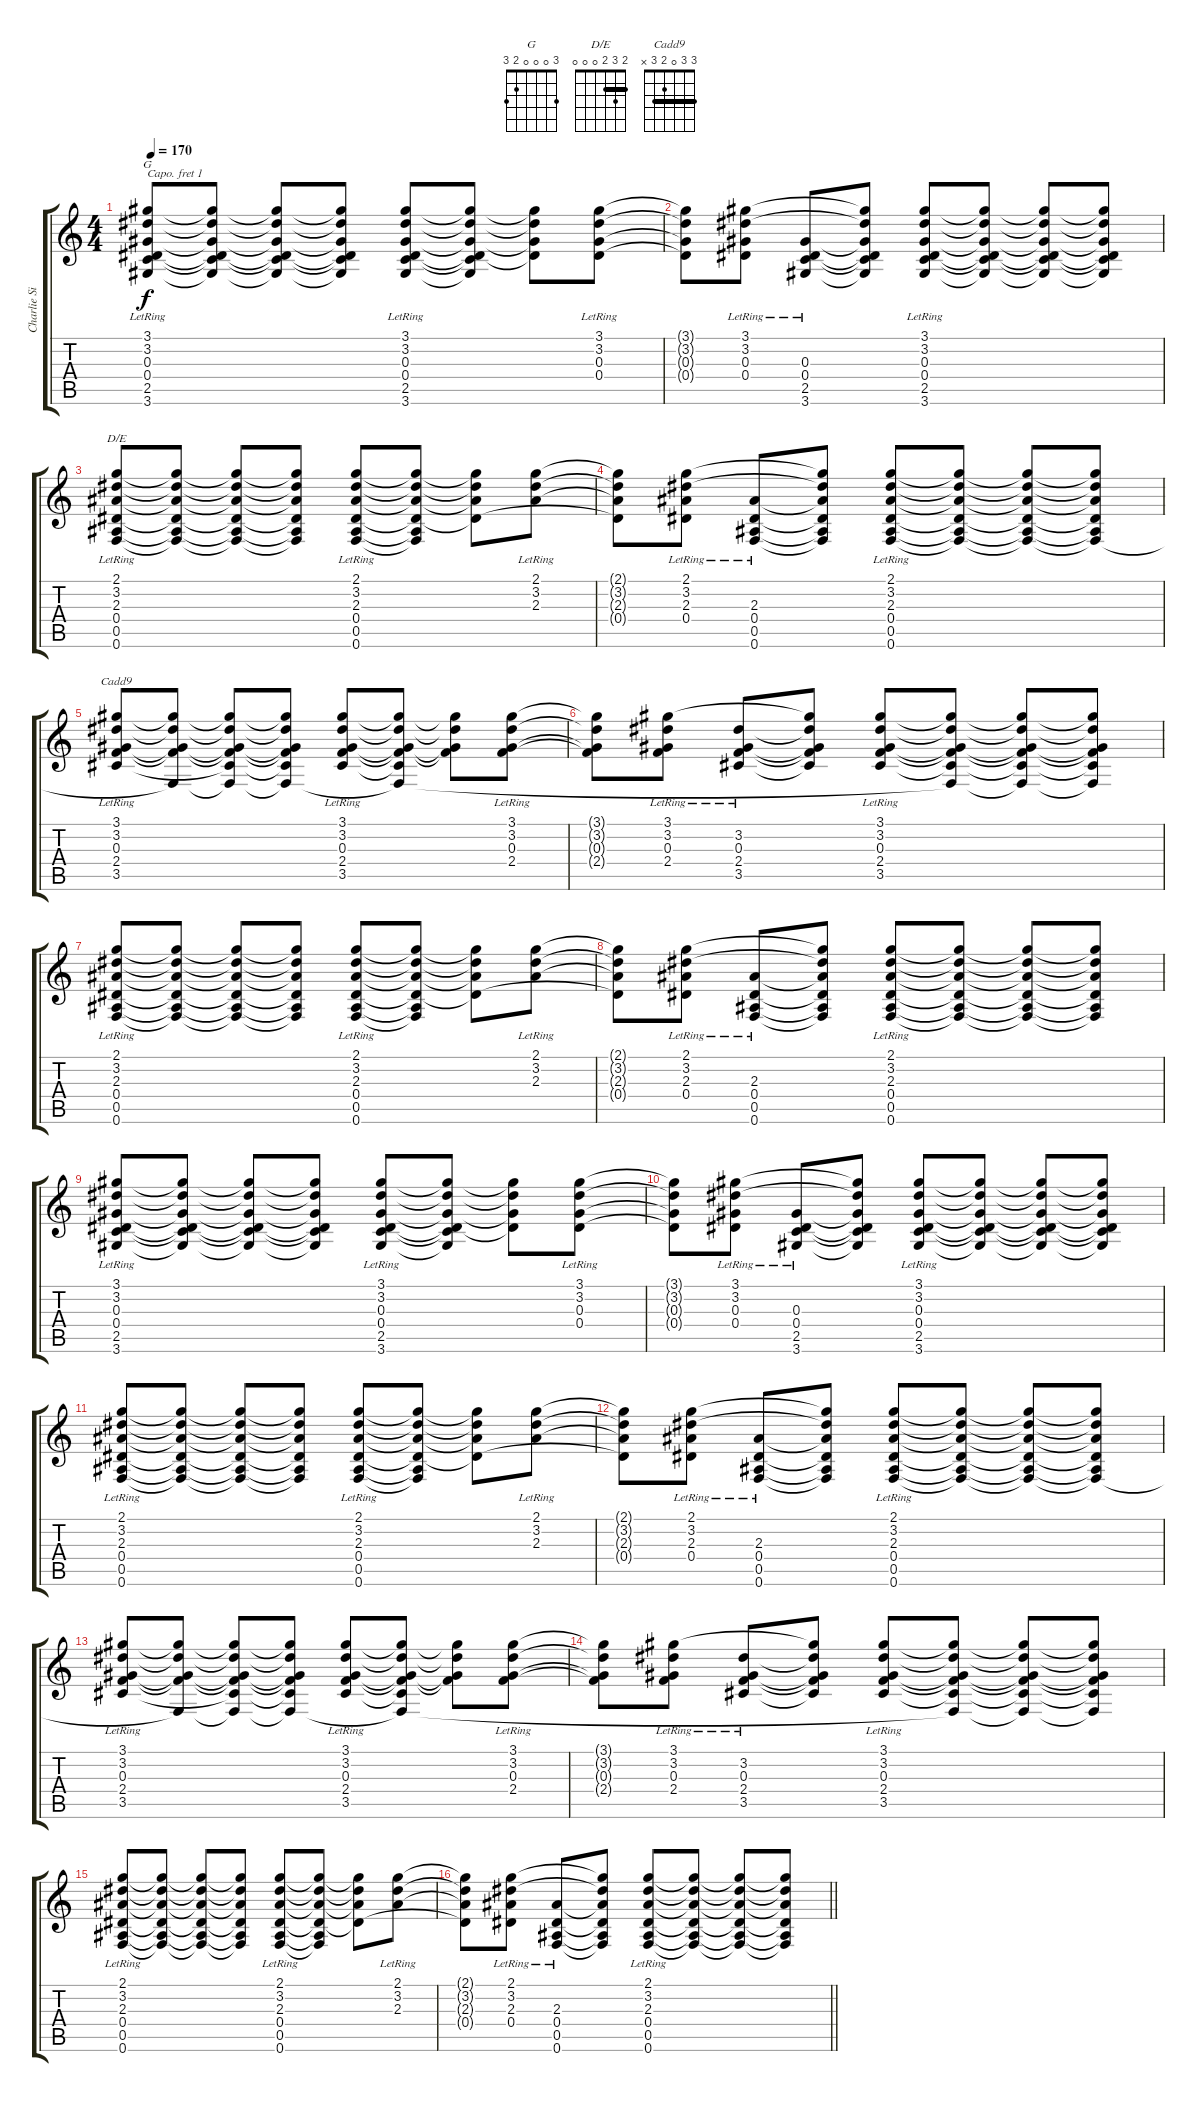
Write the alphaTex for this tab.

\track ("Charlie Simpson (Guitar)" "Charlie Si") {instrument distortionguitar}
\staff {score tabs}
\capo 1
\tuning (E4 B3 G3 D3 A2 E2) {hide}
\chord ("G" 3 0 0 0 2 3)
\chord ("D/E" 2 3 2 0 0 0) {barre 2}
\chord ("Cadd9" 3 3 0 2 3 x) {barre 3}
\ts (4 4)
\tempo 170
\clef g2
\ks c
(3.1{lr} 3.2{lr} 0.3{lr} 0.4{lr} 2.5{lr} 3.6{lr}).8{ch "G" dy f} (3.1{t} 3.2{t} 0.3{t} 0.4{t} 2.5{t} 3.6{t}).8 (3.1{t} 3.2{t} 0.3{t} 0.4{t} 2.5{t} 3.6{t}).8 (3.1{t} 3.2{t} 0.3{t} 0.4{t} 2.5{t} 3.6{t}).8 (3.1{lr} 3.2{lr} 0.3{lr} 0.4{lr} 2.5{lr} 3.6{lr}).8 (3.1{t} 3.2{t} 0.3{t} 0.4{t} 2.5{t} 3.6{t}).8 (3.1{t} 3.2{t} 0.3{t} 0.4{t}).8 (3.1{lr} 3.2{lr} 0.3{lr} 0.4{lr}).8 |
(3.1{t} 3.2{t} 0.3{t} 0.4{t}).8 (3.1{lr} 3.2{lr} 0.3{lr} 0.4{lr}).8 (0.3{lr} 0.4{lr} 2.5{lr} 3.6{lr}).8 (3.1{t} 3.2{t} 0.3{t} 0.4{t} 2.5{t} 3.6{t}).8 (3.1{lr} 3.2{lr} 0.3{lr} 0.4{lr} 2.5{lr} 3.6{lr}).8 (3.1{t} 3.2{t} 0.3{t} 0.4{t} 2.5{t} 3.6{t}).8 (3.1{t} 3.2{t} 0.3{t} 0.4{t} 2.5{t} 3.6{t}).8 (3.1{t} 3.2{t} 0.3{t} 0.4{t} 2.5{t} 3.6{t}).8 |
(2.1{lr} 3.2{lr} 2.3{lr} 0.4{lr} 0.5{lr} 0.6{lr}).8{ch "D/E"} (2.1{t} 3.2{t} 2.3{t} 0.4{t} 0.5{t} 0.6{t}).8 (2.1{t} 3.2{t} 2.3{t} 0.4{t} 0.5{t} 0.6{t}).8 (2.1{t} 3.2{t} 2.3{t} 0.4{t} 0.5{t} 0.6{t}).8 (2.1{lr} 3.2{lr} 2.3{lr} 0.4{lr} 0.5{lr} 0.6{lr}).8 (2.1{t} 3.2{t} 2.3{t} 0.4{t} 0.5{t} 0.6{t}).8 (2.1{t} 3.2{t} 2.3{t} 0.4{t}).8 (2.1{lr} 3.2{lr} 2.3{lr}).8 |
(2.1{t} 3.2{t} 2.3{t} 0.4{t}).8 (2.1{lr} 3.2{lr} 2.3{lr} 0.4{lr}).8 (2.3{lr} 0.4{lr} 0.5{lr} 0.6{lr}).8 (2.1{t} 3.2{t} 2.3{t} 0.4{t} 0.5{t} 0.6{t}).8 (2.1{lr} 3.2{lr} 2.3{lr} 0.4{lr} 0.5{lr} 0.6{lr}).8 (2.1{t} 3.2{t} 2.3{t} 0.4{t} 0.5{t} 0.6{t}).8 (2.1{t} 3.2{t} 2.3{t} 0.4{t} 0.5{t} 0.6{t}).8 (2.1{t} 3.2{t} 2.3{t} 0.4{t} 0.5{t} 0.6{t}).8 |
(3.1{lr} 3.2{lr} 0.3{lr} 2.4{lr} 3.5{lr}).8{ch "Cadd9"} (3.1{t} 3.2{t} 0.3{t} 2.4{t} 0.6{t}).8 (3.1{t} 3.2{t} 0.3{t} 2.4{t} 3.5{t} 0.6{t}).8 (3.1{t} 3.2{t} 0.3{t} 2.4{t} 3.5{t} 0.6{t}).8 (3.1{lr} 3.2{lr} 0.3{lr} 2.4{lr} 3.5{lr}).8 (3.1{t} 3.2{t} 0.3{t} 2.4{t} 3.5{t} 0.6{t}).8 (3.1{t} 3.2{t} 0.3{t} 2.4{t}).8 (3.1{lr} 3.2{lr} 0.3{lr} 2.4{lr}).8 |
(3.1{t} 3.2{t} 0.3{t} 2.4{t}).8 (3.1{lr} 3.2{lr} 0.3{lr} 2.4{lr}).8 (3.2{lr} 0.3{lr} 2.4{lr} 3.5{lr}).8 (3.1{t} 3.2{t} 0.3{t} 2.4{t} 3.5{t}).8 (3.1{lr} 3.2{lr} 0.3{lr} 2.4{lr} 3.5{lr}).8 (3.1{t} 3.2{t} 0.3{t} 2.4{t} 3.5{t} 0.6{t}).8 (3.1{t} 3.2{t} 0.3{t} 2.4{t} 3.5{t} 0.6{t}).8 (3.1{t} 3.2{t} 0.3{t} 2.4{t} 3.5{t} 0.6{t}).8 |
(2.1{lr} 3.2{lr} 2.3{lr} 0.4{lr} 0.5{lr} 0.6{lr}).8 (2.1{t} 3.2{t} 2.3{t} 0.4{t} 0.5{t} 0.6{t}).8 (2.1{t} 3.2{t} 2.3{t} 0.4{t} 0.5{t} 0.6{t}).8 (2.1{t} 3.2{t} 2.3{t} 0.4{t} 0.5{t} 0.6{t}).8 (2.1{lr} 3.2{lr} 2.3{lr} 0.4{lr} 0.5{lr} 0.6{lr}).8 (2.1{t} 3.2{t} 2.3{t} 0.4{t} 0.5{t} 0.6{t}).8 (2.1{t} 3.2{t} 2.3{t} 0.4{t}).8 (2.1{lr} 3.2{lr} 2.3{lr}).8 |
(2.1{t} 3.2{t} 2.3{t} 0.4{t}).8 (2.1{lr} 3.2{lr} 2.3{lr} 0.4{lr}).8 (2.3{lr} 0.4{lr} 0.5{lr} 0.6{lr}).8 (2.1{t} 3.2{t} 2.3{t} 0.4{t} 0.5{t} 0.6{t}).8 (2.1{lr} 3.2{lr} 2.3{lr} 0.4{lr} 0.5{lr} 0.6{lr}).8 (2.1{t} 3.2{t} 2.3{t} 0.4{t} 0.5{t} 0.6{t}).8 (2.1{t} 3.2{t} 2.3{t} 0.4{t} 0.5{t} 0.6{t}).8 (2.1{t} 3.2{t} 2.3{t} 0.4{t} 0.5{t} 0.6{t}).8 |
(3.1{lr} 3.2{lr} 0.3{lr} 0.4{lr} 2.5{lr} 3.6{lr}).8 (3.1{t} 3.2{t} 0.3{t} 0.4{t} 2.5{t} 3.6{t}).8 (3.1{t} 3.2{t} 0.3{t} 0.4{t} 2.5{t} 3.6{t}).8 (3.1{t} 3.2{t} 0.3{t} 0.4{t} 2.5{t} 3.6{t}).8 (3.1{lr} 3.2{lr} 0.3{lr} 0.4{lr} 2.5{lr} 3.6{lr}).8 (3.1{t} 3.2{t} 0.3{t} 0.4{t} 2.5{t} 3.6{t}).8 (3.1{t} 3.2{t} 0.3{t} 0.4{t}).8 (3.1{lr} 3.2{lr} 0.3{lr} 0.4{lr}).8 |
(3.1{t} 3.2{t} 0.3{t} 0.4{t}).8 (3.1{lr} 3.2{lr} 0.3{lr} 0.4{lr}).8 (0.3{lr} 0.4{lr} 2.5{lr} 3.6{lr}).8 (3.1{t} 3.2{t} 0.3{t} 0.4{t} 2.5{t} 3.6{t}).8 (3.1{lr} 3.2{lr} 0.3{lr} 0.4{lr} 2.5{lr} 3.6{lr}).8 (3.1{t} 3.2{t} 0.3{t} 0.4{t} 2.5{t} 3.6{t}).8 (3.1{t} 3.2{t} 0.3{t} 0.4{t} 2.5{t} 3.6{t}).8 (3.1{t} 3.2{t} 0.3{t} 0.4{t} 2.5{t} 3.6{t}).8 |
(2.1{lr} 3.2{lr} 2.3{lr} 0.4{lr} 0.5{lr} 0.6{lr}).8 (2.1{t} 3.2{t} 2.3{t} 0.4{t} 0.5{t} 0.6{t}).8 (2.1{t} 3.2{t} 2.3{t} 0.4{t} 0.5{t} 0.6{t}).8 (2.1{t} 3.2{t} 2.3{t} 0.4{t} 0.5{t} 0.6{t}).8 (2.1{lr} 3.2{lr} 2.3{lr} 0.4{lr} 0.5{lr} 0.6{lr}).8 (2.1{t} 3.2{t} 2.3{t} 0.4{t} 0.5{t} 0.6{t}).8 (2.1{t} 3.2{t} 2.3{t} 0.4{t}).8 (2.1{lr} 3.2{lr} 2.3{lr}).8 |
(2.1{t} 3.2{t} 2.3{t} 0.4{t}).8 (2.1{lr} 3.2{lr} 2.3{lr} 0.4{lr}).8 (2.3{lr} 0.4{lr} 0.5{lr} 0.6{lr}).8 (2.1{t} 3.2{t} 2.3{t} 0.4{t} 0.5{t} 0.6{t}).8 (2.1{lr} 3.2{lr} 2.3{lr} 0.4{lr} 0.5{lr} 0.6{lr}).8 (2.1{t} 3.2{t} 2.3{t} 0.4{t} 0.5{t} 0.6{t}).8 (2.1{t} 3.2{t} 2.3{t} 0.4{t} 0.5{t} 0.6{t}).8 (2.1{t} 3.2{t} 2.3{t} 0.4{t} 0.5{t} 0.6{t}).8 |
(3.1{lr} 3.2{lr} 0.3{lr} 2.4{lr} 3.5{lr}).8 (3.1{t} 3.2{t} 0.3{t} 2.4{t} 0.6{t}).8 (3.1{t} 3.2{t} 0.3{t} 2.4{t} 3.5{t} 0.6{t}).8 (3.1{t} 3.2{t} 0.3{t} 2.4{t} 3.5{t} 0.6{t}).8 (3.1{lr} 3.2{lr} 0.3{lr} 2.4{lr} 3.5{lr}).8 (3.1{t} 3.2{t} 0.3{t} 2.4{t} 3.5{t} 0.6{t}).8 (3.1{t} 3.2{t} 0.3{t} 2.4{t}).8 (3.1{lr} 3.2{lr} 0.3{lr} 2.4{lr}).8 |
(3.1{t} 3.2{t} 0.3{t} 2.4{t}).8 (3.1{lr} 3.2{lr} 0.3{lr} 2.4{lr}).8 (3.2{lr} 0.3{lr} 2.4{lr} 3.5{lr}).8 (3.1{t} 3.2{t} 0.3{t} 2.4{t} 3.5{t}).8 (3.1{lr} 3.2{lr} 0.3{lr} 2.4{lr} 3.5{lr}).8 (3.1{t} 3.2{t} 0.3{t} 2.4{t} 3.5{t} 0.6{t}).8 (3.1{t} 3.2{t} 0.3{t} 2.4{t} 3.5{t} 0.6{t}).8 (3.1{t} 3.2{t} 0.3{t} 2.4{t} 3.5{t} 0.6{t}).8 |
(2.1{lr} 3.2{lr} 2.3{lr} 0.4{lr} 0.5{lr} 0.6{lr}).8 (2.1{t} 3.2{t} 2.3{t} 0.4{t} 0.5{t} 0.6{t}).8 (2.1{t} 3.2{t} 2.3{t} 0.4{t} 0.5{t} 0.6{t}).8 (2.1{t} 3.2{t} 2.3{t} 0.4{t} 0.5{t} 0.6{t}).8 (2.1{lr} 3.2{lr} 2.3{lr} 0.4{lr} 0.5{lr} 0.6{lr}).8 (2.1{t} 3.2{t} 2.3{t} 0.4{t} 0.5{t} 0.6{t}).8 (2.1{t} 3.2{t} 2.3{t} 0.4{t}).8 (2.1{lr} 3.2{lr} 2.3{lr}).8 |
\barLineRight lightlight
(2.1{t} 3.2{t} 2.3{t} 0.4{t}).8 (2.1{lr} 3.2{lr} 2.3{lr} 0.4{lr}).8 (2.3{lr} 0.4{lr} 0.5{lr} 0.6{lr}).8 (2.1{t} 3.2{t} 2.3{t} 0.4{t} 0.5{t} 0.6{t}).8 (2.1{lr} 3.2{lr} 2.3{lr} 0.4{lr} 0.5{lr} 0.6{lr}).8 (2.1{t} 3.2{t} 2.3{t} 0.4{t} 0.5{t} 0.6{t}).8 (2.1{t} 3.2{t} 2.3{t} 0.4{t} 0.5{t} 0.6{t}).8 (2.1{t} 3.2{t} 2.3{t} 0.4{t} 0.5{t} 0.6{t}).8
